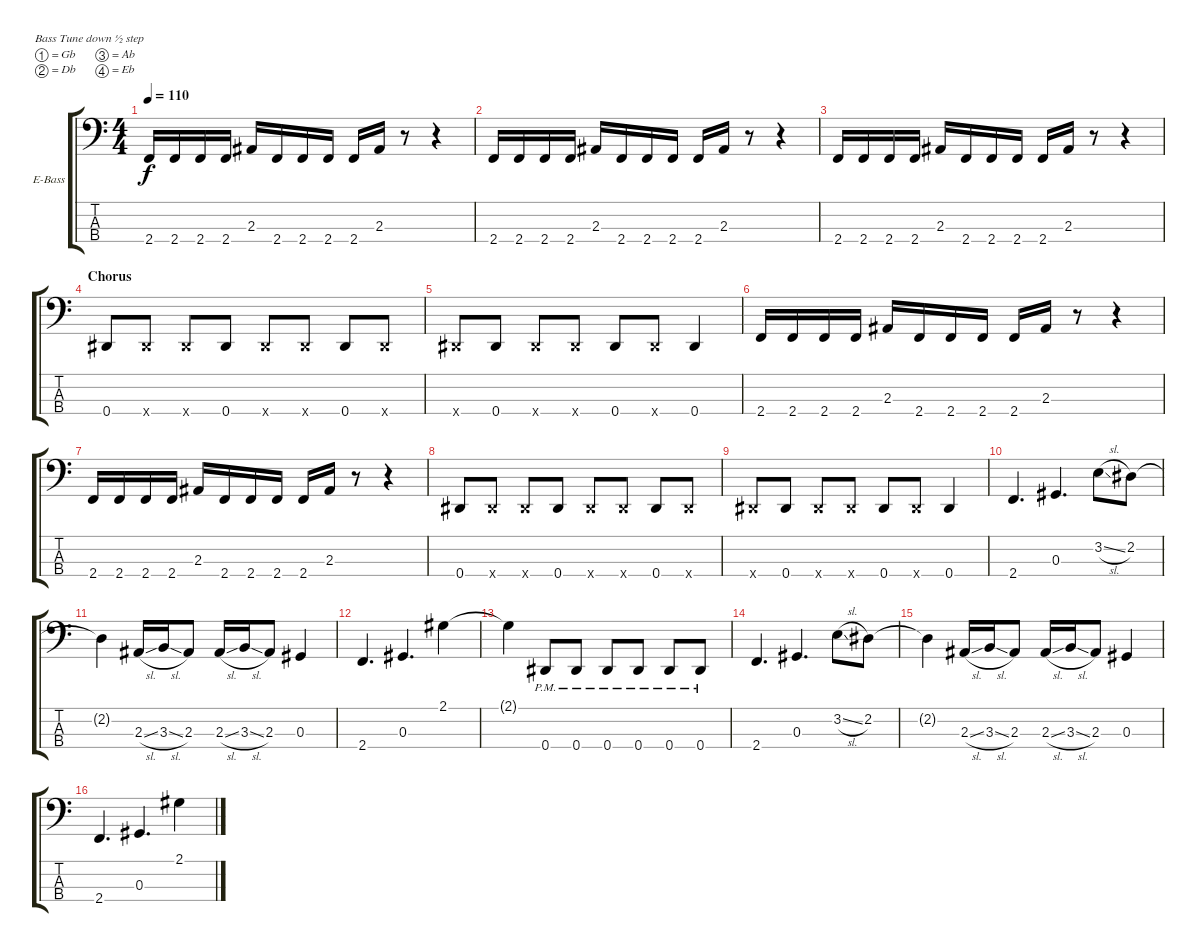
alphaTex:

\bracketExtendMode groupsimilarinstruments
\firstSystemTrackNameOrientation horizontal
\otherSystemsTrackNameOrientation horizontal
\track ("Mike Inez" "E-Bass") {instrument electricbasspick}
\staff {score tabs}
\tuning (Gb2 Db2 Ab1 Eb1)
\ts (4 4)
\tempo 110
\clef f4
\ks c
2.4.16{dy f} 2.4.16 2.4.16 2.4.16 2.3.16 2.4.16 2.4.16 2.4.16 2.4.16 2.3.16 r.8 r.4 |
2.4.16 2.4.16 2.4.16 2.4.16 2.3.16 2.4.16 2.4.16 2.4.16 2.4.16 2.3.16 r.8 r.4 |
2.4.16 2.4.16 2.4.16 2.4.16 2.3.16 2.4.16 2.4.16 2.4.16 2.4.16 2.3.16 r.8 r.4 |
\section ("" "Chorus")
0.4.8 0.4{x}.8 0.4{x}.8 0.4.8 0.4{x}.8 0.4{x}.8 0.4.8 0.4{x}.8 |
0.4{x}.8 0.4.8 0.4{x}.8 0.4{x}.8 0.4.8 0.4{x}.8 0.4.4 |
2.4.16 2.4.16 2.4.16 2.4.16 2.3.16 2.4.16 2.4.16 2.4.16 2.4.16 2.3.16 r.8 r.4 |
2.4.16 2.4.16 2.4.16 2.4.16 2.3.16 2.4.16 2.4.16 2.4.16 2.4.16 2.3.16 r.8 r.4 |
0.4.8 0.4{x}.8 0.4{x}.8 0.4.8 0.4{x}.8 0.4{x}.8 0.4.8 0.4{x}.8 |
0.4{x}.8 0.4.8 0.4{x}.8 0.4{x}.8 0.4.8 0.4{x}.8 0.4.4 |
2.4.4{d} 0.3.4{d} 3.2{sl}.8 2.2.8 |
2.2{t}.4 2.3{sl}.16 3.3{sl}.16 2.3.8 2.3{sl}.16 3.3{sl}.16 2.3.8 0.3.4 |
2.4.4{d} 0.3.4{d} 2.1.4 |
2.1{t}.4 0.4{pm}.8 0.4{pm}.8 0.4{pm}.8 0.4{pm}.8 0.4{pm}.8 0.4{pm}.8 |
2.4.4{d} 0.3.4{d} 3.2{sl}.8 2.2.8 |
2.2{t}.4 2.3{sl}.16 3.3{sl}.16 2.3.8 2.3{sl}.16 3.3{sl}.16 2.3.8 0.3.4 |
2.4.4{d} 0.3.4{d} 2.1.4
